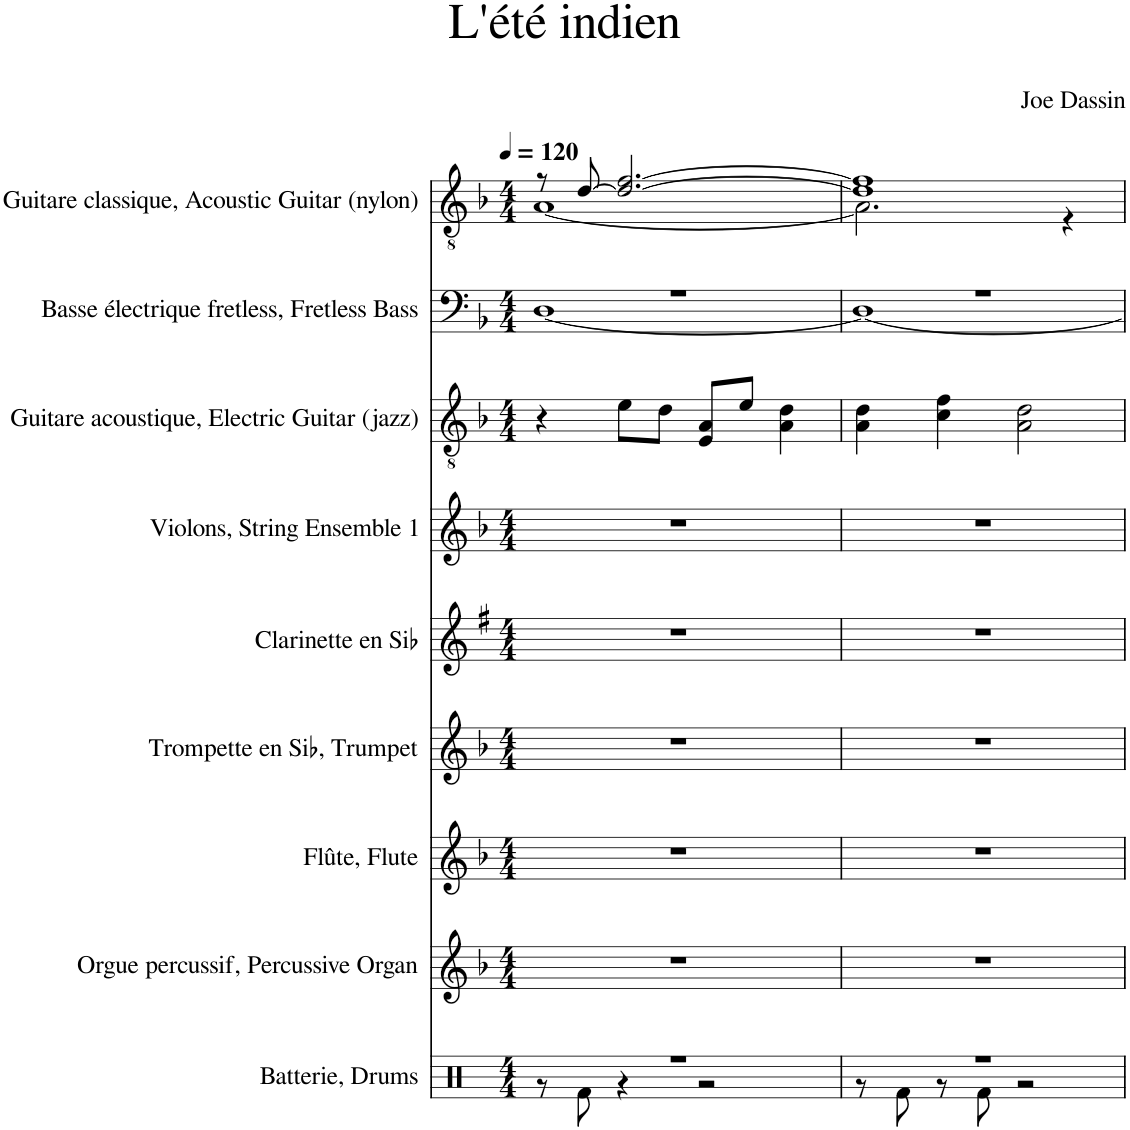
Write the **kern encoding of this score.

**kern	**kern	**kern	**kern	**kern	**kern	**kern	**kern	**kern
*part9	*part8	*part7	*part6	*part5	*part4	*part3	*part2	*part1
*staff9	*staff8	*staff7	*staff6	*staff5	*staff4	*staff3	*staff2	*staff1
*I"Batterie, Drums	*I"Orgue percussif, Percussive Organ	*I"Flûte, Flute	*I"Trompette en Sib, Trumpet	*I"Clarinette en Sib	*I"Violons, String Ensemble 1	*I"Guitare acoustique, Electric Guitar (jazz)	*I"Basse électrique fretless, Fretless Bass	*I"Guitare classique, Acoustic Guitar (nylon)
*I'Bat.	*I'Org. Perc.	*I'Fl.	*I'Tromp. Sib	*I'Clar. Sib	*I'Vlns.	*I'Guit.	*I'B. él. Frtl.	*I'Guit.
*clefX	*clefG2	*clefG2	*clefG2	*clefG2	*clefG2	*clefGv2	*clefF4	*clefGv2
*	*	*	*Trd1c2	*Trd1c2	*	*	*Trd7c12	*
*k[]	*k[b-]	*k[b-]	*k[b-]	*k[f#]	*k[b-]	*k[b-]	*k[b-]	*k[b-]
*M4/4	*M4/4	*M4/4	*M4/4	*M4/4	*M4/4	*M4/4	*M4/4	*M4/4
*MM120	*MM120	*MM120	*MM120	*MM120	*MM120	*MM120	*MM120	*MM120
=1	=1	=1	=1	=1	=1	=1	=1	=1
*^	*	*	*	*	*	*	*^	*^
1r	8r	1r	1r	1r	1r	1r	4r	1r	[1D	8r	[1A
.	8Rf\	.	.	.	.	.	.	.	.	[8d/	.
.	4r	.	.	.	.	.	8e\L	.	.	2.d/_ [2.f/	.
.	.	.	.	.	.	.	8d\J	.	.	.	.
.	2r	.	.	.	.	.	8E/ 8A/L	.	.	.	.
.	.	.	.	.	.	.	8e/J	.	.	.	.
.	.	.	.	.	.	.	4A\ 4d\	.	.	.	.
=2	=2	=2	=2	=2	=2	=2	=2	=2	=2	=2	=2
1r	8r	1r	1r	1r	1r	1r	4A\ 4d\	1r	1D_	1d] 1f]	2.A\]
.	8Rf\	.	.	.	.	.	.	.	.	.	.
.	8r	.	.	.	.	.	4c\ 4f\	.	.	.	.
.	8Rf\	.	.	.	.	.	.	.	.	.	.
.	2r	.	.	.	.	.	2A\ 2d\	.	.	.	.
.	.	.	.	.	.	.	.	.	.	.	4r
*	*	*	*	*	*	*	*	*v	*v	*	*
*v	*v	*	*	*	*	*	*	*	*v	*v
=	=	=	=	=	=	=	=	=
*-	*-	*-	*-	*-	*-	*-	*-	*-
